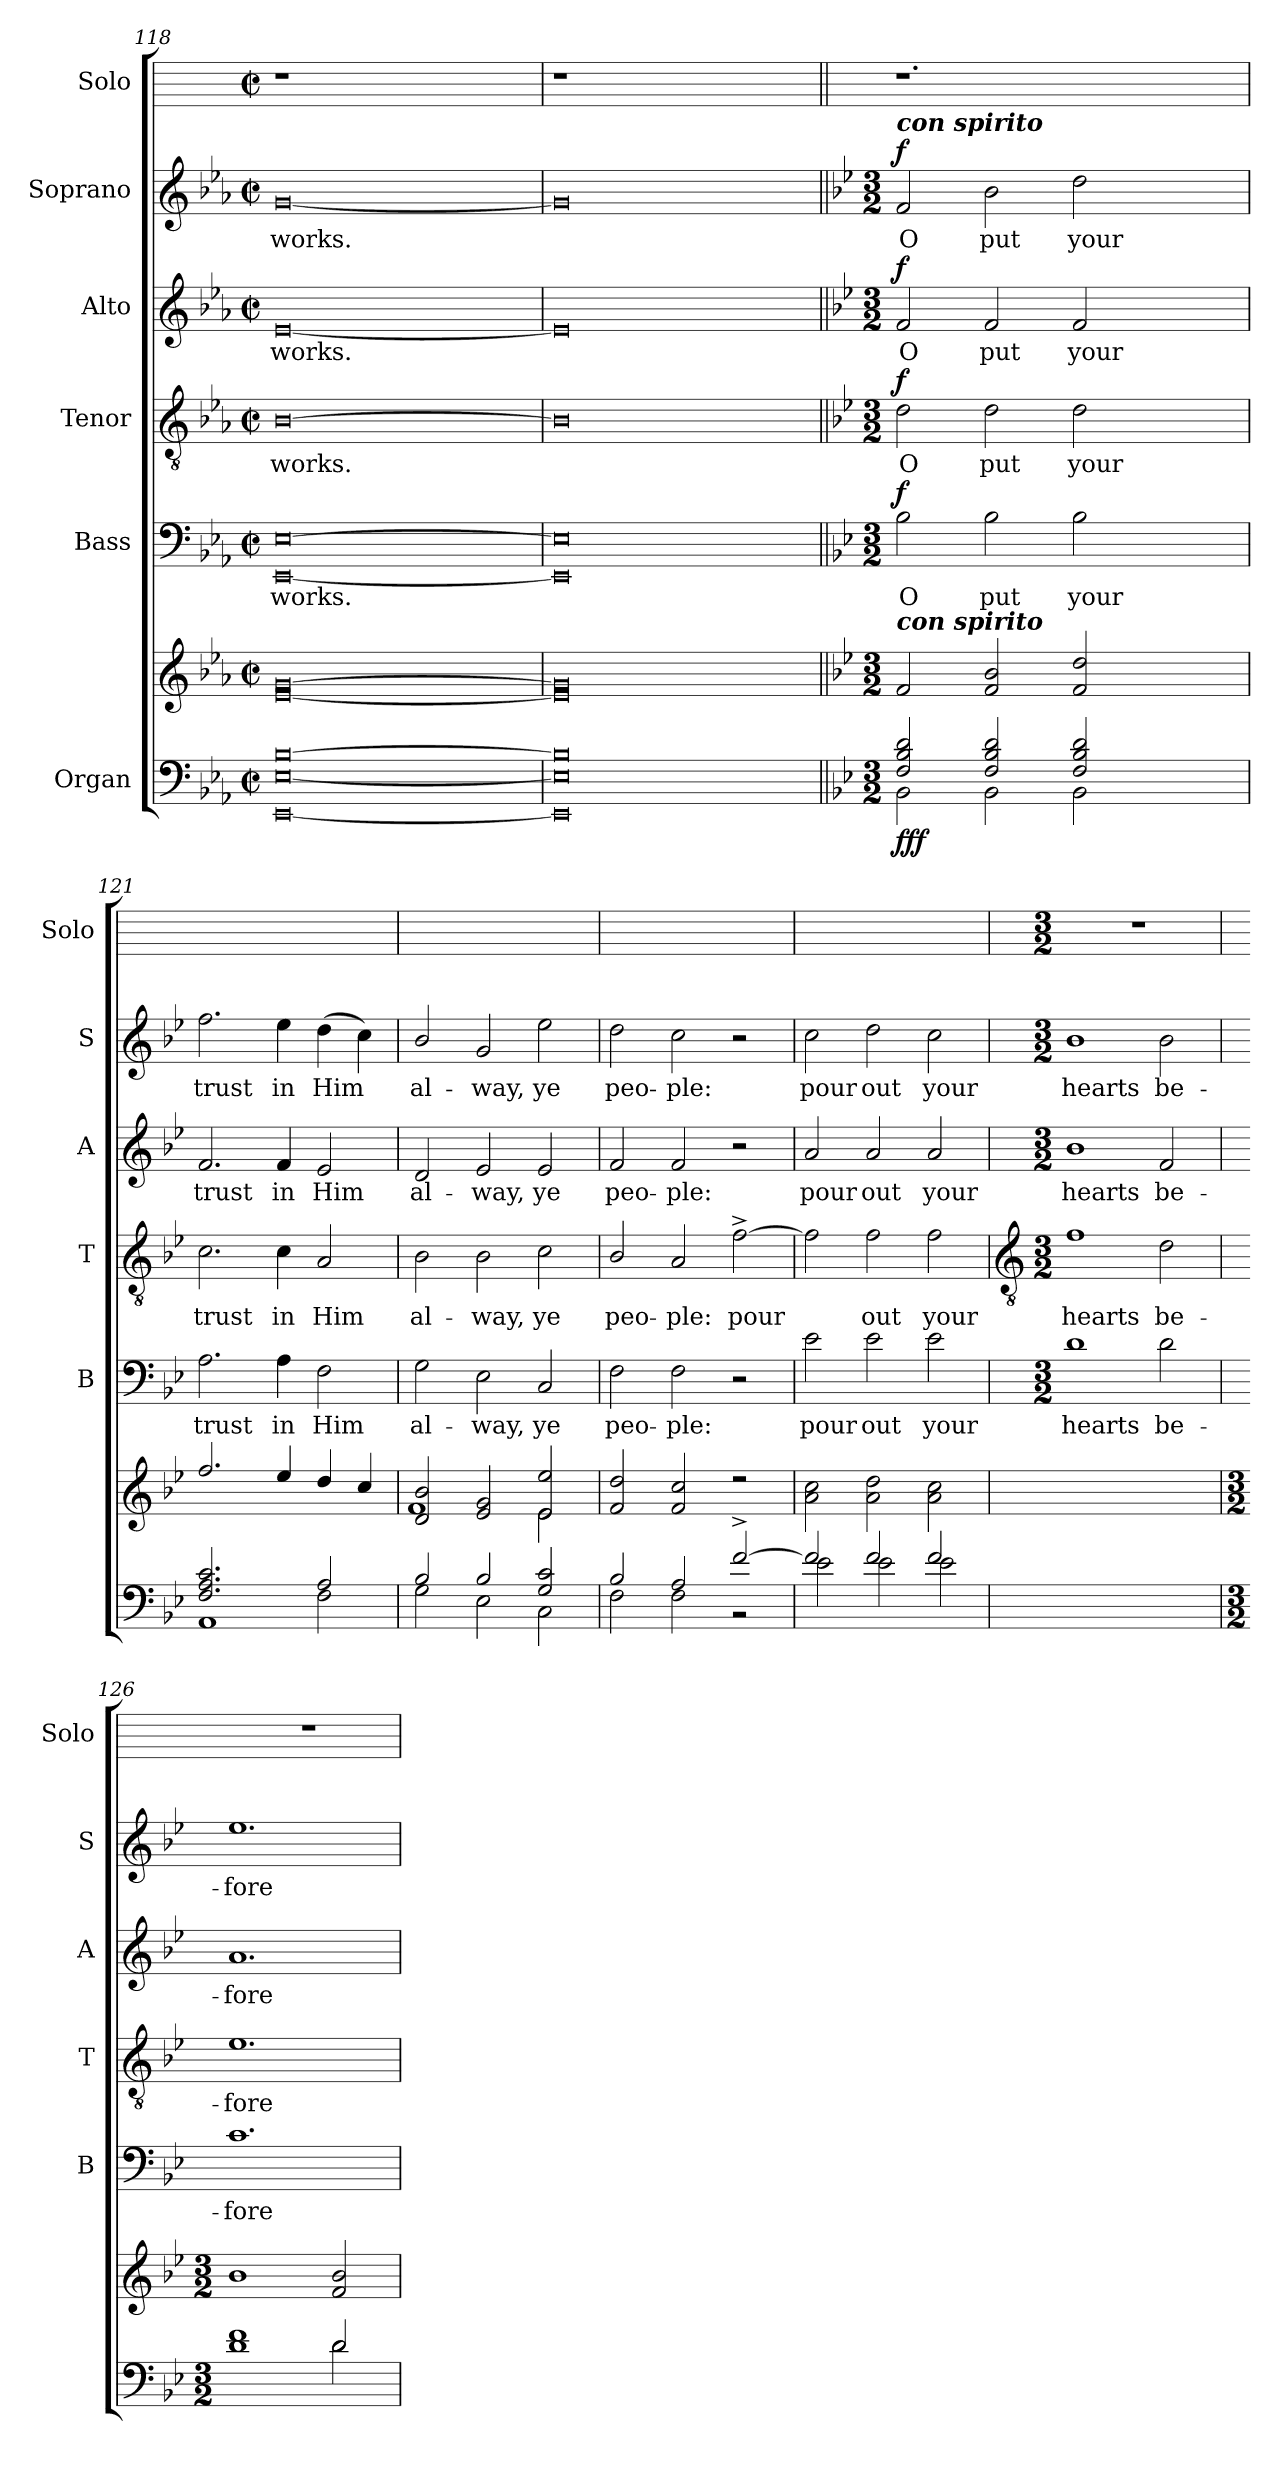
**kern	**kern	**dynam	**kern	**text	**dynam	**kern	**text	**dynam	**kern	**text	**dynam	**kern	**text	**dynam	**kern
*part6	*part6	*part6	*part5	*part5	*part5	*part4	*part4	*part4	*part3	*part3	*part3	*part2	*part2	*part2	*part1
*staff7	*staff6	*staff6/7	*staff5	*staff5	*staff5	*staff4	*staff4	*staff4	*staff3	*staff3	*staff3	*staff2	*staff2	*staff2	*staff1
*I"Organ	*	*	*I"Bass	*	*	*I"Tenor	*	*	*I"Alto	*	*	*I"Soprano	*	*	*I"Solo
*	*	*	*I'B	*	*	*I'T	*	*	*I'A	*	*	*I'S	*	*	*I'Solo
*clefF4	*clefG2	*	*clefF4	*	*	*clefGv2	*	*	*clefG2	*	*	*clefG2	*	*	*
*k[b-e-a-]	*k[b-e-a-]	*	*k[b-e-a-]	*	*	*k[b-e-a-]	*	*	*k[b-e-a-]	*	*	*k[b-e-a-]	*	*	*
*E-:	*E-:	*	*E-:	*	*	*E-:	*	*	*E-:	*	*	*E-:	*	*	*
*M2/2	*M2/2	*	*M2/2	*	*	*M2/2	*	*	*M2/2	*	*	*M2/2	*	*	*M2/2
*met(c|)	*met(c|)	*	*met(c|)	*	*	*met(c|)	*	*	*met(c|)	*	*	*met(c|)	*	*	*met(c|)
=118	=118	=118	=118	=118	=118	=118	=118	=118	=118	=118	=118	=118	=118	=118	=118
*^	*^	*	*	*	*	*	*	*	*	*	*	*	*	*	*
!	!	!	!	!	!	!LO:LY:b	!	!	!LO:LY:b	!	!	!LO:LY:b	!	!	!LO:LY:b	!	!
[0B-/	[0EE-\ [0E-\	[0e-/ [0g/	1ryy	.	[0EE- [0E-	works.	.	[0B-	works.	.	[0e-	works.	.	[0g	works.	.	1r
.	.	.	1ryy	.	.	.	.	.	.	.	.	.	.	.	.	.	1ryy
=119	=119	=119	=119	=119	=119	=119	=119	=119	=119	=119	=119	=119	=119	=119	=119	=119	=119
0B-/]	0EE-\] 0E-\]	0e-/] 0g/]	1ryy	.	0EE-] 0E-]	.	.	0B-]	.	.	0e-]	.	.	0g]	.	.	1r
.	.	.	1ryy	.	.	.	.	.	.	.	.	.	.	.	.	.	1ryy
=120||	=120||	=120||	=120||	=120||	=120||	=120||	=120||	=120||	=120||	=120||	=120||	=120||	=120||	=120||	=120||	=120||	=120||
*k[b-e-]	*	*k[b-e-]	*	*	*k[b-e-]	*	*	*k[b-e-]	*	*	*k[b-e-]	*	*	*k[b-e-]	*	*	*
*B-:	*	*B-:	*	*	*B-:	*	*	*B-:	*	*	*B-:	*	*	*B-:	*	*	*
*M3/2	*	*M3/2	*	*	*M3/2	*	*	*M3/2	*	*	*M3/2	*	*	*M3/2	*	*	*
*	*	*MM304	*	*	*	*	*	*	*	*	*	*	*	*	*	*	*
!	!	!	!	!	!	!	!	!	!	!	!	!	!	!LO:TX:a:Bi:t=con spirito	!	!	!
!	!	!LO:TX:a:Bi:t=con spirito	!	!	!	!	!	!	!	!	!	!	!	!	!	!	!
!	!	!	!	!LO:DY:b=2	!	!LO:LY:b	!	!	!LO:LY:b	!	!	!LO:LY:b	!	!	!LO:LY:b	!	!
!	!	!	!	!LO:DY:n=1:b=2	!	!	!	!	!	!	!	!	!	!	!	!	!
!	!	!	!	!LO:DY:n=2:b	!	!	!LO:DY:b	!	!	!LO:DY:b	!	!	!LO:DY:b	!	!	!LO:DY:b	!
2F/ 2B-/ 2d/	2BB-\	2f/	1ryy	f f f	2B-	O	f	2d	O	f	2f	O	f	2f	O	f	1.r
!	!	!	!	!	!	!LO:LY:b	!	!	!LO:LY:b	!	!	!LO:LY:b	!	!	!LO:LY:b	!	!
2F/ 2B-/ 2d/	2BB-\	2f/ 2b-/	.	.	2B-	put	.	2d	put	.	2f	put	.	2b-	put	.	.
!	!	!	!	!	!	!LO:LY:b	!	!	!LO:LY:b	!	!	!LO:LY:b	!	!	!LO:LY:b	!	!
2F/ 2B-/ 2d/	2BB-\	2f/ 2dd/	1ryy	.	2B-	your	.	2d	your	.	2f	your	.	2dd	your	.	.
2ryy	2ryy	2ryy	.	.	2ryy	.	.	2ryy	.	.	2ryy	.	.	2ryy	.	.	2ryy
=121	=121	=121	=121	=121	=121	=121	=121	=121	=121	=121	=121	=121	=121	=121	=121	=121	=121
!	!	!	!	!	!	!LO:LY:b	!	!	!LO:LY:b	!	!	!LO:LY:b	!	!	!LO:LY:b	!	!
2.F/ 2.A/ 2.c/	1AA\	2.ff/	1.ryy	.	2.A	trust	.	2.c	trust	.	2.f	trust	.	2.ff	trust	.	1.r
!	!	!	!	!	!	!LO:LY:b	!	!	!LO:LY:b	!	!	!LO:LY:b	!	!	!LO:LY:b	!	!
4ryy	.	4ee-/	.	.	4A	in	.	4c	in	.	4f	in	.	4ee-	in	.	.
!	!	!	!	!	!	!LO:LY:b	!	!	!LO:LY:b	!	!	!LO:LY:b	!	!	!LO:LY:b	!	!
2A/	2F\	4dd/	.	.	2F	Him	.	2A	Him	.	2e-	Him	.	(>4dd	Him	.	.
.	.	4cc/	.	.	.	.	.	.	.	.	.	.	.	4cc)	.	.	.
=122	=122	=122	=122	=122	=122	=122	=122	=122	=122	=122	=122	=122	=122	=122	=122	=122	=122
!	!	!	!	!	!	!LO:LY:b	!	!	!LO:LY:b	!	!	!LO:LY:b	!	!	!LO:LY:b	!	!
2B-/	2G\	2d/ 2b-/	1f\	.	2G	al-	.	2B-	al-	.	2d	al-	.	2b-/	al-	.	1.r
!	!	!	!	!	!	!LO:LY:b	!	!	!LO:LY:b	!	!	!LO:LY:b	!	!	!LO:LY:b	!	!
2B-/	2E-\	2e-/ 2g/	.	.	2E-	-way,	.	2B-	-way,	.	2e-	-way,	.	2g	-way,	.	.
!	!	!	!	!	!	!LO:LY:b	!	!	!LO:LY:b	!	!	!LO:LY:b	!	!	!LO:LY:b	!	!
2G/ 2c/	2C\	2e-/ 2ee-/	2e-\	.	2C	ye	.	2c	ye	.	2e-	ye	.	2ee-	ye	.	.
=123	=123	=123	=123	=123	=123	=123	=123	=123	=123	=123	=123	=123	=123	=123	=123	=123	=123
!	!	!	!	!	!	!LO:LY:b	!	!	!LO:LY:b	!	!	!LO:LY:b	!	!	!LO:LY:b	!	!
2B-/	2F\	2f/ 2dd/	1.ryy	.	2F	peo-	.	2B-/	peo-	.	2f	peo-	.	2dd	peo-	.	1.r
!	!	!	!	!	!	!LO:LY:b	!	!	!LO:LY:b	!	!	!LO:LY:b	!	!	!LO:LY:b	!	!
2A/	2F\	2f/ 2cc/	.	.	2F	-ple:	.	2A	-ple:	.	2f	-ple:	.	2cc	-ple:	.	.
!	!	!	!	!	!	!	!	!	!LO:LY:b	!	!	!	!	!	!	!	!
[2f^/	2r	2r	.	.	2r	.	.	[2f^	pour	.	2r	.	.	2r	.	.	.
=124	=124	=124	=124	=124	=124	=124	=124	=124	=124	=124	=124	=124	=124	=124	=124	=124	=124
!	!	!	!	!	!	!LO:LY:b	!	!	!	!	!	!LO:LY:b	!	!	!LO:LY:b	!	!
2f/]	2e-\	2a\ 2cc\	1.ryy	.	2e-	pour	.	2f]	.	.	2a	pour	.	2cc	pour	.	1.r
!	!	!	!	!	!	!LO:LY:b	!	!	!LO:LY:b	!	!	!LO:LY:b	!	!	!LO:LY:b	!	!
2f/	2e-\	2a\ 2dd\	.	.	2e-	out	.	2f	out	.	2a	out	.	2dd	out	.	.
!	!	!	!	!	!	!LO:LY:b	!	!	!LO:LY:b	!	!	!LO:LY:b	!	!	!LO:LY:b	!	!
2f/	2e-\	2a\ 2cc\	.	.	2e-	your	.	2f	your	.	2a	your	.	2cc	your	.	.
*v	*v	*	*	*	*	*	*	*	*	*	*	*	*	*	*	*	*
*	*v	*v	*	*	*	*	*	*	*	*	*	*	*	*	*	*
!!LO:LB:g=z
=125	=125	=125	=125	=125	=125	=125	=125	=125	=125	=125	=125	=125	=125	=125	=125
*	*	*	*	*	*	*clefGv2	*	*	*	*	*	*	*	*	*
*	*	*	*M3/2	*	*	*M3/2	*	*	*M3/2	*	*	*M3/2	*	*	*M3/2
*^	*	*	*	*	*	*	*	*	*	*	*	*	*	*	*
!	!	!	!	!	!LO:LY:b	!	!	!LO:LY:b	!	!	!LO:LY:b	!	!	!LO:LY:b	!	!
*v	*v	*	*	*	*	*	*	*	*	*	*	*	*	*	*	*
1.ryy	1.ryy	.	1d	hearts	.	1f	hearts	.	1b-	hearts	.	1b-	hearts	.	1.r
!	!	!	!	!LO:LY:b	!	!	!LO:LY:b	!	!	!LO:LY:b	!	!	!LO:LY:b	!	!
.	.	.	2d	be-	.	2d	be-	.	2f	be-	.	2b-	be-	.	.
!!LO:LB:g=z
=126	=126	=126	=126	=126	=126	=126	=126	=126	=126	=126	=126	=126	=126	=126	=126
*M3/2	*M3/2	*	*	*	*	*	*	*	*	*	*	*	*	*	*
*^	*	*	*	*	*	*	*	*	*	*	*	*	*	*	*
!	!	!	!	!	!LO:LY:b	!	!	!LO:LY:b	!	!	!LO:LY:b	!	!	!LO:LY:b	!	!
1f/	1d\	1b-	.	1.c	-fore	.	1.e-	-fore	.	1.a	-fore	.	1.ee-	-fore	.	1.r
2d/	2d\	2f 2b-	.	.	.	.	.	.	.	.	.	.	.	.	.	.
*v	*v	*	*	*	*	*	*	*	*	*	*	*	*	*	*	*
=	=	=	=	=	=	=	=	=	=	=	=	=	=	=	=
*-	*-	*-	*-	*-	*-	*-	*-	*-	*-	*-	*-	*-	*-	*-	*-
